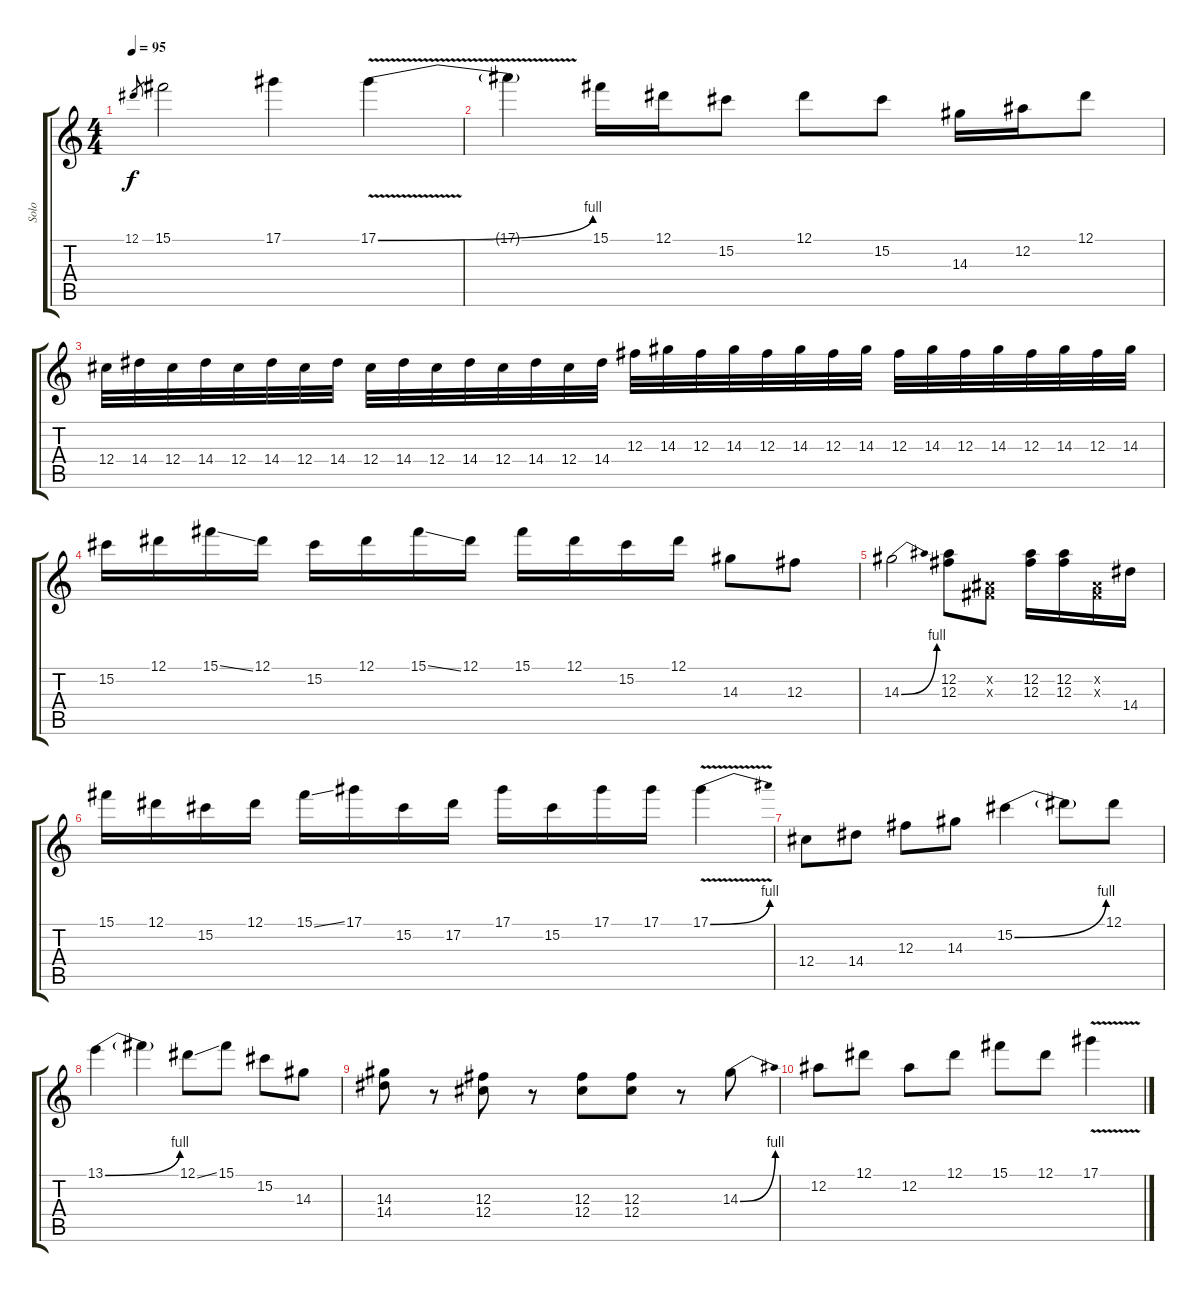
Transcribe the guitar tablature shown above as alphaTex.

\track ("Solo" "Solo") {instrument overdrivenguitar}
\staff {score tabs}
\tuning (Eb4 Bb3 Gb3 Db3 Ab2 Eb2) {hide}
\ts (4 4)
\tempo 95
\clef g2
\ks c
12.1.8{gr dy f} 15.1.2 17.1.4 17.1{be (bend 0 0 60 4) v}.4 |
17.1{t}.4 15.1.16 12.1.16 15.2.8 12.1.8 15.2.8 14.3.16 12.2.16 12.1.8 |
12.4.32 14.4.32 12.4.32 14.4.32 12.4.32 14.4.32 12.4.32 14.4.32 12.4.32 14.4.32 12.4.32 14.4.32 12.4.32 14.4.32 12.4.32 14.4.32 12.3.32 14.3.32 12.3.32 14.3.32 12.3.32 14.3.32 12.3.32 14.3.32 12.3.32 14.3.32 12.3.32 14.3.32 12.3.32 14.3.32 12.3.32 14.3.32 |
15.2.16 12.1.16 15.1{ss}.16 12.1.16 15.2.16 12.1.16 15.1{ss}.16 12.1.16 15.1.16 12.1.16 15.2.16 12.1.16 14.3.8 12.3.8 |
14.3{be (bend 0 0 60 4)}.2 (12.2 12.3).8 (0.2{x} 0.3{x}).8 (12.2 12.3).16 (12.2 12.3).16 (0.2{x} 0.3{x}).16 14.4.16 |
15.1.16 12.1.16 15.2.16 12.1.16 15.1{ss}.16 17.1.16 15.2.16 17.2.16 17.1.16 15.2.16 17.1.16 17.1.16 17.1{be (bend 0 0 60 4) v}.4 |
12.4.8{instrument overdrivenguitar} 14.4.8 12.3.8 14.3.8 15.2{be (bend 0 0 60 4)}.4 15.2{t}.8 12.1.8 |
13.1{be (bend 0 0 60 4)}.4 13.1{t}.4 12.1{ss}.8 15.1.8 15.2.8 14.3.8 |
(14.3 14.4).8 r.8 (12.3 12.4).8 r.8 (12.3 12.4).8 (12.3 12.4).8 r.8 14.3{be (bend 0 0 60 4)}.8 |
12.2.8 12.1.8 12.2.8 12.1.8 15.1.8 12.1.8 17.1{v}.4
